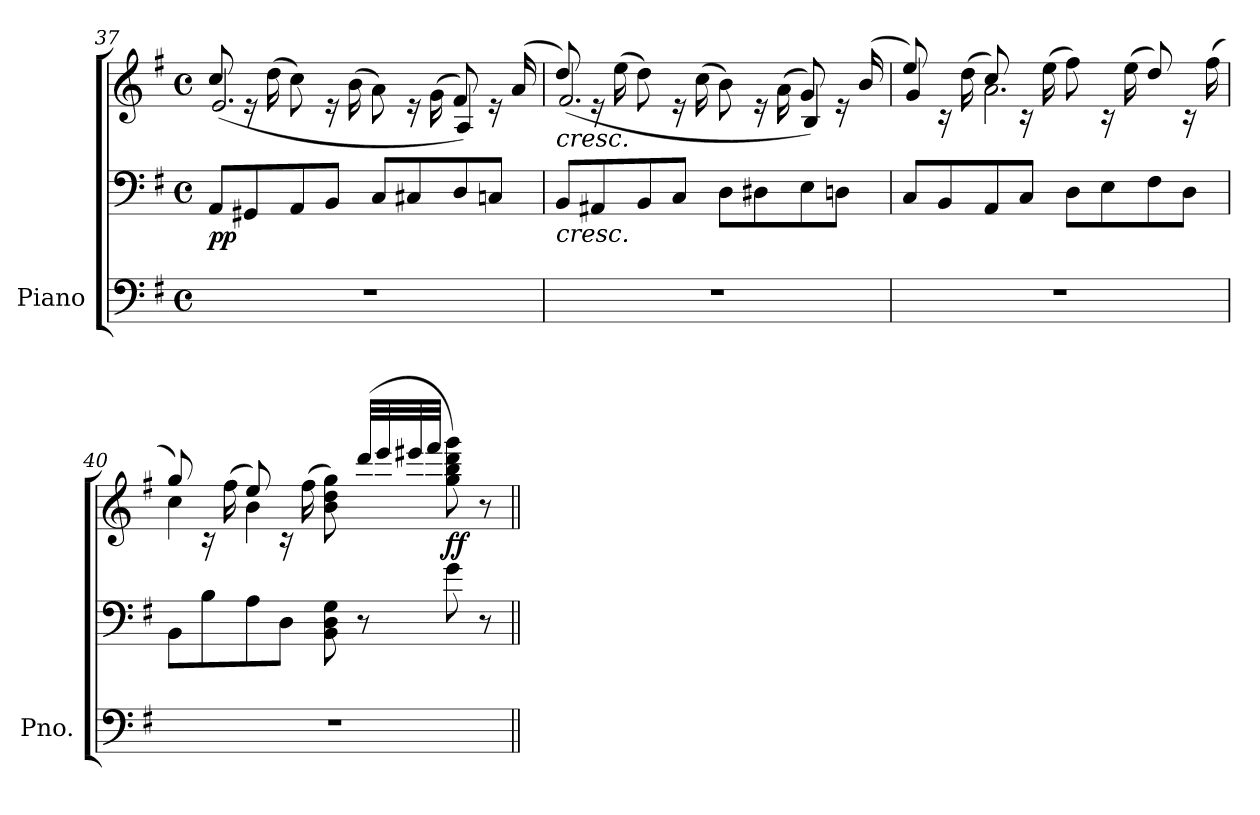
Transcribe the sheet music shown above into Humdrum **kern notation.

**kern	**kern	**kern	**dynam
*part1	*part1	*part1	*part1
*staff3	*staff2	*staff1	*staff1/2/3
*I"Piano	*	*	*
*I'Pno.	*	*	*
!!LO:LB:g=z
*clefF4	*clefF4	*clefG2	*
*k[f#]	*k[f#]	*k[f#]	*
*M4/4	*M4/4	*M4/4	*
*met(c)	*met(c)	*met(c)	*
=37	=37	=37	=37
*	*	*^	*
!	!	!	!	!LO:DY:b=2
1r	8AA/L	8cc/	(<2.e/	pp
.	8GG#X/	16re	.	.
.	.	(<16dd\	.	.
.	8AA/	8cc\)	.	.
.	8BB/J	16re	.	.
.	.	(<16b\	.	.
.	8C/L	8a\)	.	.
.	8C#X/	16re	.	.
.	.	(>16g\	.	.
.	8D/	8f#/)	4A/)	.
.	8Cn/J	16re	.	.
.	.	(>16a/	.	.
=38	=38	=38	=38	=38
!	!	!LO:TX:b:i:t=cresc.	!	!
!	!LO:TX:b:i:t=cresc.	!	!	!
1r	8BB/L	8dd/)	(<2.f#/	.
.	8AA#X/	16re	.	.
.	.	(<16ee\	.	.
.	8BB/	8dd\)	.	.
.	8C/J	16re	.	.
.	.	(<16cc\	.	.
.	8D\L	8b\)	.	.
.	8D#X\	16re	.	.
.	.	(>16a\	.	.
.	8E\	8g/)	4B/)	.
.	8Dn\J	16re	.	.
.	.	(>16b/	.	.
=39	=39	=39	=39	=39
1r	8C/L	8ee/)	4g/	.
.	8BB/	16rc	.	.
.	.	(>16dd\	.	.
.	8AA/	8cc/)	2.a\	.
.	8C/J	16rc	.	.
.	.	(>16ee\	.	.
.	8D\L	8ff#\)	.	.
.	8E\	16rc	.	.
.	.	(>16ee\	.	.
.	8F#\	8dd/)	.	.
.	8D\J	16rc	.	.
.	.	(>16ff#\	.	.
=40	=40	=40	=40	=40
1r	8BB\L	8gg/)	4cc\	.
.	8B\	16rc	.	.
.	.	(>16ff#\	.	.
.	8A\	8ee/)	4b\	.
.	8D\J	16rc	.	.
.	.	(<16ff#\	.	.
!	!	!	!	!LO:DY:b=2
!	!	!	!	!LO:DY:n=1:b
.	8BB\ 8D\ 8G\	8b\ 8dd\ 8gg\)	2ryy	mp f
.	8r	(<32ddd!/LLL	.	.
.	.	32eee!/	.	.
.	.	32eee#X!/	.	.
.	.	32fff#!/JJJ	.	.
!	!	!	!	!LO:DY:n=2:b
.	8g\	8gg\ 8bb\ 8ddd\ 8ggg\)	.	ff
.	8r	8r	.	.
*	*	*v	*v	*
=||	=||	=||	=||
*-	*-	*-	*-
